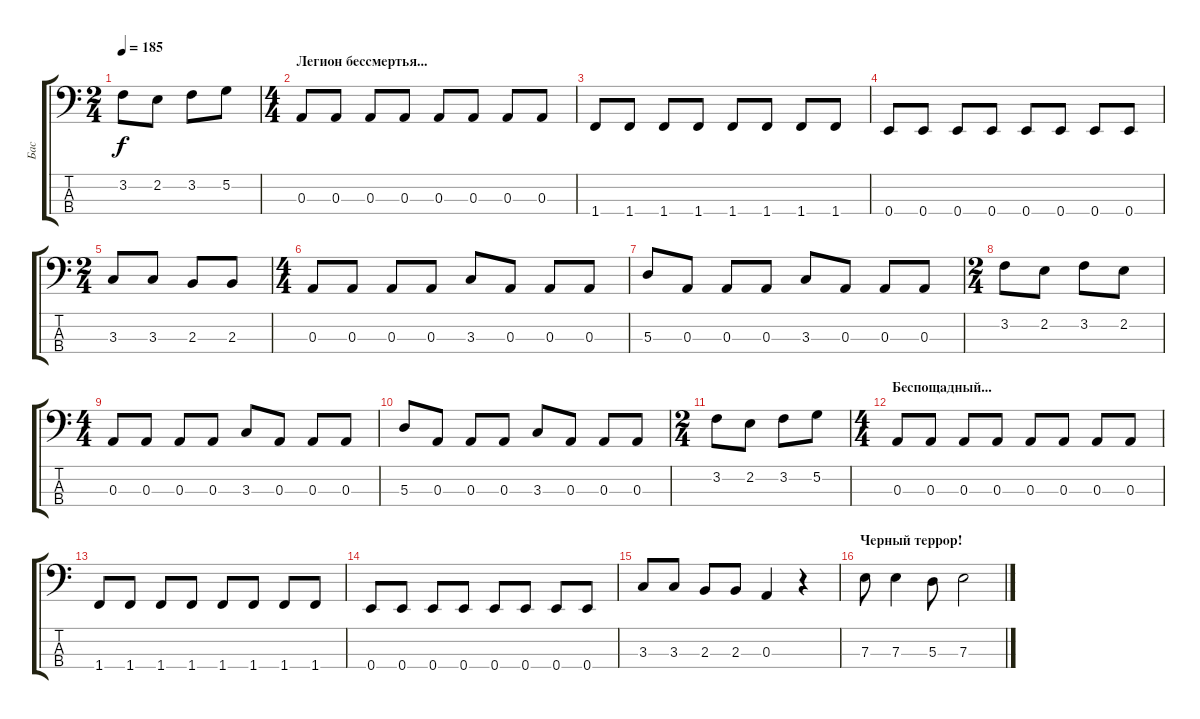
\track ("Бас" "Бас") {instrument electricbassfinger}
\staff {score tabs}
\tuning (G2 D2 A1 E1) {hide}
\ts (2 4)
\tempo 185
\clef f4
\ks c
3.2.8{dy f} 2.2.8 3.2.8 5.2.8 |
\ts (4 4)
\section ("" "Легион бессмертья...")
0.3.8 0.3.8 0.3.8 0.3.8 0.3.8 0.3.8 0.3.8 0.3.8 |
1.4.8 1.4.8 1.4.8 1.4.8 1.4.8 1.4.8 1.4.8 1.4.8 |
0.4.8 0.4.8 0.4.8 0.4.8 0.4.8 0.4.8 0.4.8 0.4.8 |
\ts (2 4)
3.3.8 3.3.8 2.3.8 2.3.8 |
\ts (4 4)
0.3.8 0.3.8 0.3.8 0.3.8 3.3.8 0.3.8 0.3.8 0.3.8 |
5.3.8 0.3.8 0.3.8 0.3.8 3.3.8 0.3.8 0.3.8 0.3.8 |
\ts (2 4)
3.2.8 2.2.8 3.2.8 2.2.8 |
\ts (4 4)
0.3.8 0.3.8 0.3.8 0.3.8 3.3.8 0.3.8 0.3.8 0.3.8 |
5.3.8 0.3.8 0.3.8 0.3.8 3.3.8 0.3.8 0.3.8 0.3.8 |
\ts (2 4)
3.2.8 2.2.8 3.2.8 5.2.8 |
\ts (4 4)
\section ("" "Беспощадный...")
0.3.8 0.3.8 0.3.8 0.3.8 0.3.8 0.3.8 0.3.8 0.3.8 |
1.4.8 1.4.8 1.4.8 1.4.8 1.4.8 1.4.8 1.4.8 1.4.8 |
0.4.8 0.4.8 0.4.8 0.4.8 0.4.8 0.4.8 0.4.8 0.4.8 |
3.3.8 3.3.8 2.3.8 2.3.8 0.3.4 r.4 |
\section ("" "Черный террор!")
7.3.8 7.3.4 5.3.8 7.3.2
